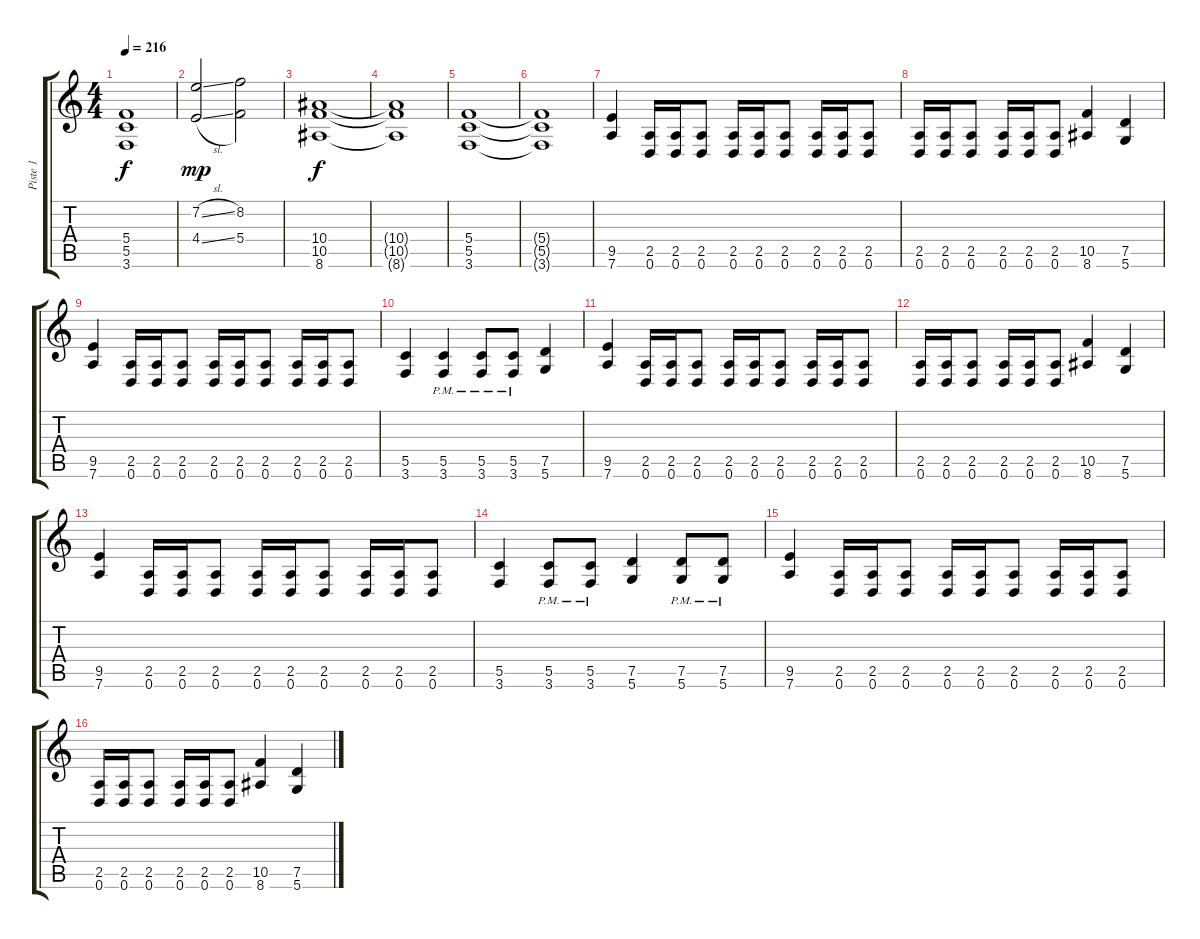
\track ("Piste 1" "Piste 1") {instrument distortionguitar}
\staff {score tabs}
\tuning (D4 A3 F3 C3 G2 D2) {hide}
\ts (4 4)
\tempo 216
\clef g2
\ks c
(5.4 5.5 3.6).1{dy f} |
(7.2{sl} 4.4{sl}).2{dy mp} (8.2 5.4).2 |
(10.4 10.5 8.6).1{dy f} |
(10.4{t} 10.5{t} 8.6{t}).1 |
(5.4 5.5 3.6).1 |
(5.4{t} 5.5{t} 3.6{t}).1 |
(9.5 7.6).4 (2.5 0.6).16 (2.5 0.6).16 (2.5 0.6).8 (2.5 0.6).16 (2.5 0.6).16 (2.5 0.6).8 (2.5 0.6).16 (2.5 0.6).16 (2.5 0.6).8 |
(2.5 0.6).16 (2.5 0.6).16 (2.5 0.6).8 (2.5 0.6).16 (2.5 0.6).16 (2.5 0.6).8 (10.5 8.6).4 (7.5 5.6).4 |
(9.5 7.6).4 (2.5 0.6).16 (2.5 0.6).16 (2.5 0.6).8 (2.5 0.6).16 (2.5 0.6).16 (2.5 0.6).8 (2.5 0.6).16 (2.5 0.6).16 (2.5 0.6).8 |
(5.5 3.6).4 (5.5{pm} 3.6{pm}).4 (5.5{pm} 3.6{pm}).8 (5.5{pm} 3.6{pm}).8 (7.5 5.6).4 |
(9.5 7.6).4 (2.5 0.6).16 (2.5 0.6).16 (2.5 0.6).8 (2.5 0.6).16 (2.5 0.6).16 (2.5 0.6).8 (2.5 0.6).16 (2.5 0.6).16 (2.5 0.6).8 |
(2.5 0.6).16 (2.5 0.6).16 (2.5 0.6).8 (2.5 0.6).16 (2.5 0.6).16 (2.5 0.6).8 (10.5 8.6).4 (7.5 5.6).4 |
(9.5 7.6).4 (2.5 0.6).16 (2.5 0.6).16 (2.5 0.6).8 (2.5 0.6).16 (2.5 0.6).16 (2.5 0.6).8 (2.5 0.6).16 (2.5 0.6).16 (2.5 0.6).8 |
(5.5 3.6).4 (5.5{pm} 3.6{pm}).8 (5.5{pm} 3.6{pm}).8 (7.5 5.6).4 (7.5{pm} 5.6{pm}).8 (7.5{pm} 5.6{pm}).8 |
(9.5 7.6).4 (2.5 0.6).16 (2.5 0.6).16 (2.5 0.6).8 (2.5 0.6).16 (2.5 0.6).16 (2.5 0.6).8 (2.5 0.6).16 (2.5 0.6).16 (2.5 0.6).8 |
(2.5 0.6).16 (2.5 0.6).16 (2.5 0.6).8 (2.5 0.6).16 (2.5 0.6).16 (2.5 0.6).8 (10.5 8.6).4 (7.5 5.6).4
